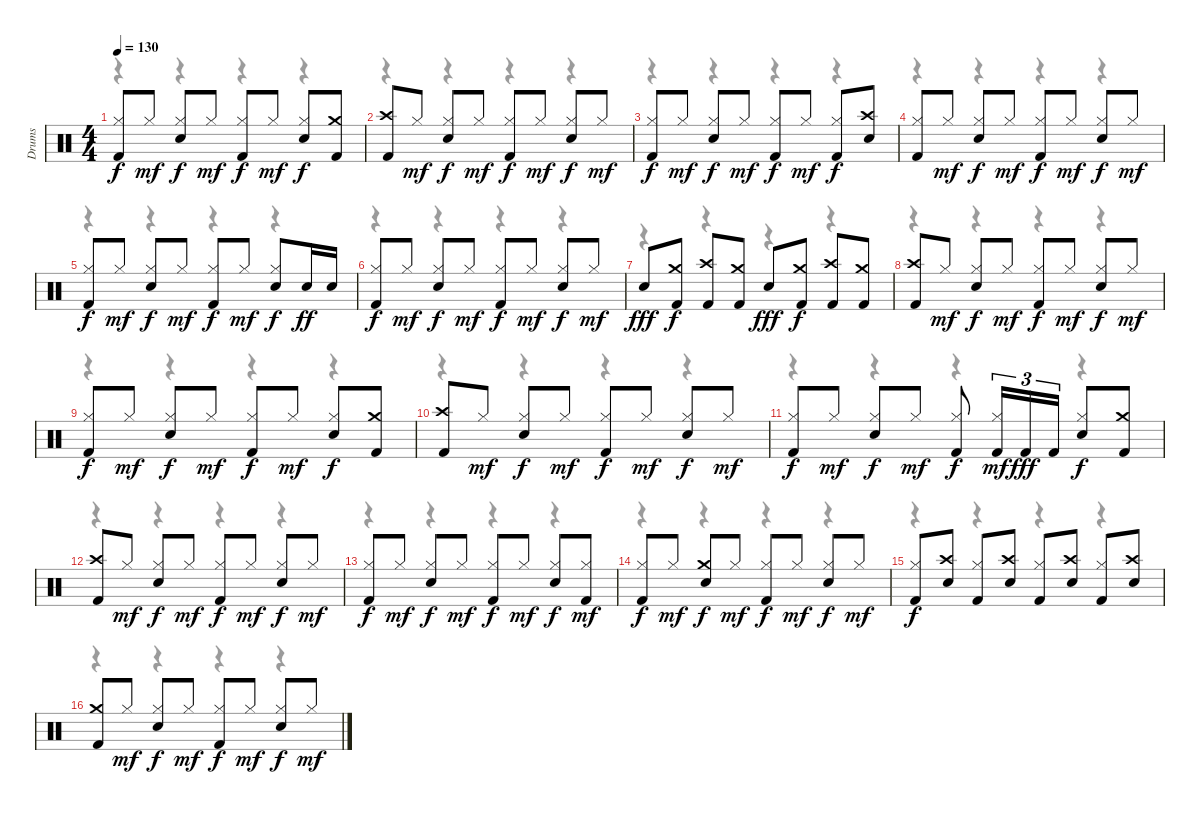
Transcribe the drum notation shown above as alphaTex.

\bracketExtendMode groupsimilarinstruments
\track ("Drumkit" "Drums") {instrument percussion}
\staff {score}
\articulation defaults
\voice
\ts (4 4)
\tempo 130
\clef neutral
\ks c
("Hi-Hat (closed)" "Kick (hit) 2").8{dy f} "Hi-Hat (closed)".8{dy mf} ("Hi-Hat (closed)" "Snare (hit) 2").8{dy f} "Hi-Hat (closed)".8{dy mf} ("Hi-Hat (closed)" "Kick (hit) 2").8{dy f} "Hi-Hat (closed)".8{dy mf} ("Hi-Hat (closed)" "Snare (hit) 2").8{dy f} ("Crash medium (hit)" "Kick (hit) 2").8 |
("Crash high (hit)" "Kick (hit) 2").8 "Hi-Hat (closed)".8{dy mf} ("Hi-Hat (closed)" "Snare (hit) 2").8{dy f} "Hi-Hat (closed)".8{dy mf} ("Hi-Hat (closed)" "Kick (hit) 2").8{dy f} "Hi-Hat (closed)".8{dy mf} ("Hi-Hat (closed)" "Snare (hit) 2").8{dy f} "Hi-Hat (closed)".8{dy mf} |
("Hi-Hat (closed)" "Kick (hit) 2").8{dy f} "Hi-Hat (closed)".8{dy mf} ("Hi-Hat (closed)" "Snare (hit) 2").8{dy f} "Hi-Hat (closed)".8{dy mf} ("Hi-Hat (closed)" "Kick (hit) 2").8{dy f} "Hi-Hat (closed)".8{dy mf} ("Hi-Hat (closed)" "Kick (hit) 2").8{dy f} ("Crash high (hit)" "Snare (hit) 2").8 |
("Hi-Hat (closed)" "Kick (hit) 2").8 "Hi-Hat (closed)".8{dy mf} ("Hi-Hat (closed)" "Snare (hit) 2").8{dy f} "Hi-Hat (closed)".8{dy mf} ("Hi-Hat (closed)" "Kick (hit) 2").8{dy f} "Hi-Hat (closed)".8{dy mf} ("Hi-Hat (closed)" "Snare (hit) 2").8{dy f} "Hi-Hat (closed)".8{dy mf} |
("Hi-Hat (closed)" "Kick (hit) 2").8{dy f} "Hi-Hat (closed)".8{dy mf} ("Hi-Hat (closed)" "Snare (hit) 2").8{dy f} "Hi-Hat (closed)".8{dy mf} ("Hi-Hat (closed)" "Kick (hit) 2").8{dy f} "Hi-Hat (closed)".8{dy mf} ("Hi-Hat (closed)" "Snare (hit) 2").8{dy f} "Snare (hit) 2".16{dy ff} "Snare (hit) 2".16 |
("Hi-Hat (closed)" "Kick (hit) 2").8{dy f} "Hi-Hat (closed)".8{dy mf} ("Hi-Hat (closed)" "Snare (hit) 2").8{dy f} "Hi-Hat (closed)".8{dy mf} ("Hi-Hat (closed)" "Kick (hit) 2").8{dy f} "Hi-Hat (closed)".8{dy mf} ("Hi-Hat (closed)" "Snare (hit) 2").8{dy f} "Hi-Hat (closed)".8{dy mf} |
"Snare (hit) 2".8{dy fff} ("Crash medium (hit)" "Kick (hit) 2").8{dy f} ("Crash high (hit)" "Kick (hit) 2").8 ("Crash medium (hit)" "Kick (hit) 2").8 "Snare (hit) 2".8{dy fff} ("Crash medium (hit)" "Kick (hit) 2").8{dy f} ("Crash high (hit)" "Kick (hit) 2").8 ("Crash medium (hit)" "Kick (hit) 2").8 |
("Crash high (hit)" "Kick (hit) 2").8 "Hi-Hat (closed)".8{dy mf} ("Hi-Hat (closed)" "Snare (hit) 2").8{dy f} "Hi-Hat (closed)".8{dy mf} ("Hi-Hat (closed)" "Kick (hit) 2").8{dy f} "Hi-Hat (closed)".8{dy mf} ("Hi-Hat (closed)" "Snare (hit) 2").8{dy f} "Hi-Hat (closed)".8{dy mf} |
("Hi-Hat (closed)" "Kick (hit) 2").8{dy f} "Hi-Hat (closed)".8{dy mf} ("Hi-Hat (closed)" "Snare (hit) 2").8{dy f} "Hi-Hat (closed)".8{dy mf} ("Hi-Hat (closed)" "Kick (hit) 2").8{dy f} "Hi-Hat (closed)".8{dy mf} ("Hi-Hat (closed)" "Snare (hit) 2").8{dy f} ("Crash medium (hit)" "Kick (hit) 2").8 |
("Crash high (hit)" "Kick (hit) 2").8 "Hi-Hat (closed)".8{dy mf} ("Hi-Hat (closed)" "Snare (hit) 2").8{dy f} "Hi-Hat (closed)".8{dy mf} ("Hi-Hat (closed)" "Kick (hit) 2").8{dy f} "Hi-Hat (closed)".8{dy mf} ("Hi-Hat (closed)" "Snare (hit) 2").8{dy f} "Hi-Hat (closed)".8{dy mf} |
("Hi-Hat (closed)" "Kick (hit) 2").8{dy f} "Hi-Hat (closed)".8{dy mf} ("Hi-Hat (closed)" "Snare (hit) 2").8{dy f} "Hi-Hat (closed)".8{dy mf} ("Hi-Hat (closed)" "Kick (hit) 2").8{dy f} ("Hi-Hat (closed)" "Kick (hit) 2").16{tu (3 2) dy mf} "Kick (hit) 2".16{tu (3 2) dy fff} "Kick (hit) 2".16{tu (3 2)} ("Hi-Hat (closed)" "Snare (hit) 2").8{dy f} ("Crash medium (hit)" "Kick (hit) 2").8 |
("Crash high (hit)" "Kick (hit) 2").8 "Hi-Hat (closed)".8{dy mf} ("Hi-Hat (closed)" "Snare (hit) 2").8{dy f} "Hi-Hat (closed)".8{dy mf} ("Hi-Hat (closed)" "Kick (hit) 2").8{dy f} "Hi-Hat (closed)".8{dy mf} ("Hi-Hat (closed)" "Snare (hit) 2").8{dy f} "Hi-Hat (closed)".8{dy mf} |
("Hi-Hat (closed)" "Kick (hit) 2").8{dy f} "Hi-Hat (closed)".8{dy mf} ("Hi-Hat (closed)" "Snare (hit) 2").8{dy f} "Hi-Hat (closed)".8{dy mf} ("Hi-Hat (closed)" "Kick (hit) 2").8{dy f} "Hi-Hat (closed)".8{dy mf} ("Hi-Hat (closed)" "Snare (hit) 2").8{dy f} ("Hi-Hat (closed)" "Kick (hit) 2").8{dy mf} |
("Hi-Hat (closed)" "Kick (hit) 2").8{dy f} "Hi-Hat (closed)".8{dy mf} ("Crash medium (hit)" "Snare (hit) 2").8{dy f} "Hi-Hat (closed)".8{dy mf} ("Hi-Hat (closed)" "Kick (hit) 2").8{dy f} "Hi-Hat (closed)".8{dy mf} ("Hi-Hat (closed)" "Snare (hit) 2").8{dy f} "Hi-Hat (closed)".8{dy mf} |
("Hi-Hat (closed)" "Kick (hit) 2").8{dy f} ("Crash high (hit)" "Snare (hit) 2").8 ("Hi-Hat (closed)" "Kick (hit) 2").8 ("Crash high (hit)" "Snare (hit) 2").8 ("Hi-Hat (closed)" "Kick (hit) 2").8 ("Crash high (hit)" "Snare (hit) 2").8 ("Hi-Hat (closed)" "Kick (hit) 2").8 ("Crash high (hit)" "Snare (hit) 2").8 |
("Crash medium (hit)" "Kick (hit) 2").8 "Hi-Hat (closed)".8{dy mf} ("Hi-Hat (closed)" "Snare (hit) 2").8{dy f} "Hi-Hat (closed)".8{dy mf} ("Hi-Hat (closed)" "Kick (hit) 2").8{dy f} "Hi-Hat (closed)".8{dy mf} ("Hi-Hat (closed)" "Snare (hit) 2").8{dy f} "Hi-Hat (closed)".8{dy mf}
\voice
\clef neutral
\ottava regular
\simile none
\ks c
r.4{dy mf} r.4 r.4 r.4 |
r.4 r.4 r.4 r.4 |
r.4 r.4 r.4 r.4 |
r.4 r.4 r.4 r.4 |
r.4 r.4 r.4 r.4 |
r.4 r.4 r.4 r.4 |
r.4 r.4 r.4 r.4 |
r.4 r.4 r.4 r.4 |
r.4 r.4 r.4 r.4 |
r.4 r.4 r.4 r.4 |
r.4 r.4 r.4 r.4 |
r.4 r.4 r.4 r.4 |
r.4 r.4 r.4 r.4 |
r.4 r.4 r.4 r.4 |
r.4 r.4 r.4 r.4 |
r.4 r.4 r.4 r.4
